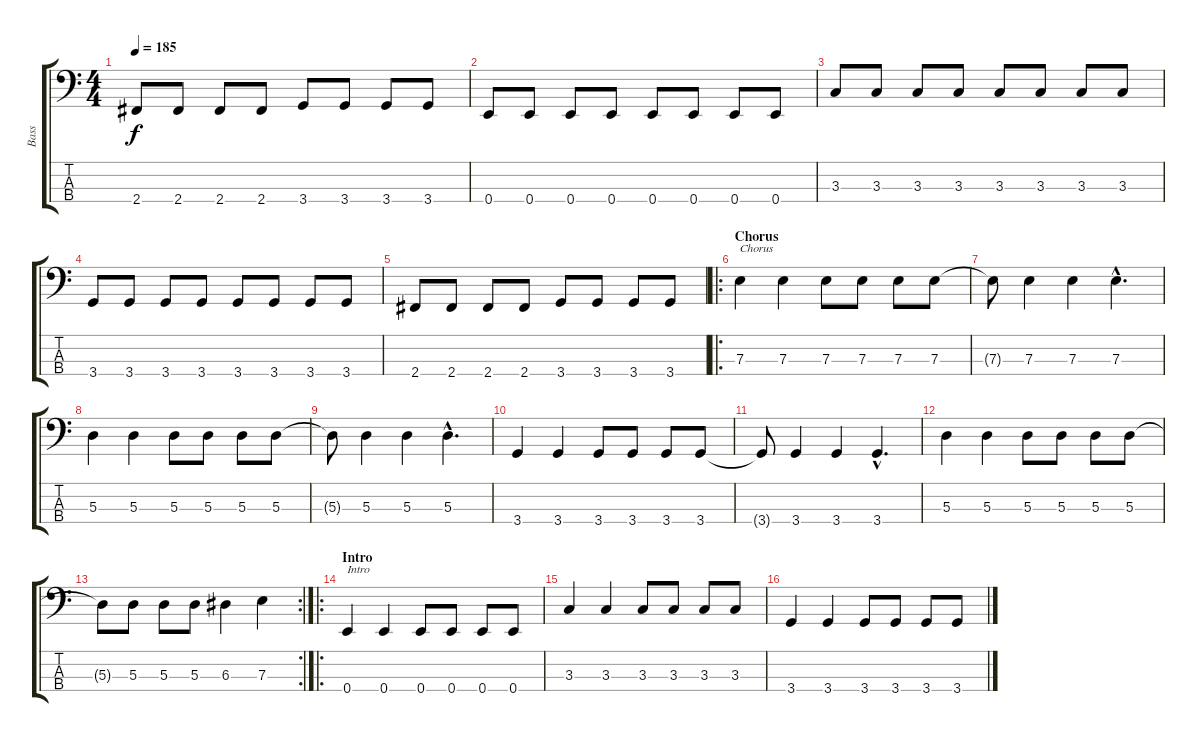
\track ("Bass" "Bass") {instrument electricbasspick}
\staff {score tabs}
\tuning (G2 D2 A1 E1) {hide}
\ts (4 4)
\tempo 185
\clef f4
\ks c
2.4.8{dy f} 2.4.8 2.4.8 2.4.8 3.4.8 3.4.8 3.4.8 3.4.8 |
0.4.8 0.4.8 0.4.8 0.4.8 0.4.8 0.4.8 0.4.8 0.4.8 |
3.3.8 3.3.8 3.3.8 3.3.8 3.3.8 3.3.8 3.3.8 3.3.8 |
3.4.8 3.4.8 3.4.8 3.4.8 3.4.8 3.4.8 3.4.8 3.4.8 |
2.4.8 2.4.8 2.4.8 2.4.8 3.4.8 3.4.8 3.4.8 3.4.8 |
\ro
\section ("" "Chorus")
7.3.4{txt "Chorus"} 7.3.4 7.3.8 7.3.8 7.3.8 7.3.8 |
7.3{t}.8 7.3.4 7.3.4 7.3{hac}.4{d} |
5.3.4 5.3.4 5.3.8 5.3.8 5.3.8 5.3.8 |
5.3{t}.8 5.3.4 5.3.4 5.3{hac}.4{d} |
3.4.4 3.4.4 3.4.8 3.4.8 3.4.8 3.4.8 |
3.4{t}.8 3.4.4 3.4.4 3.4{hac}.4{d} |
5.3.4 5.3.4 5.3.8 5.3.8 5.3.8 5.3.8 |
\rc 2
5.3{t}.8 5.3.8 5.3.8 5.3.8 6.3.4 7.3.4 |
\ro
\section ("" "Intro")
0.4.4{txt "Intro"} 0.4.4 0.4.8 0.4.8 0.4.8 0.4.8 |
3.3.4 3.3.4 3.3.8 3.3.8 3.3.8 3.3.8 |
3.4.4 3.4.4 3.4.8 3.4.8 3.4.8 3.4.8
